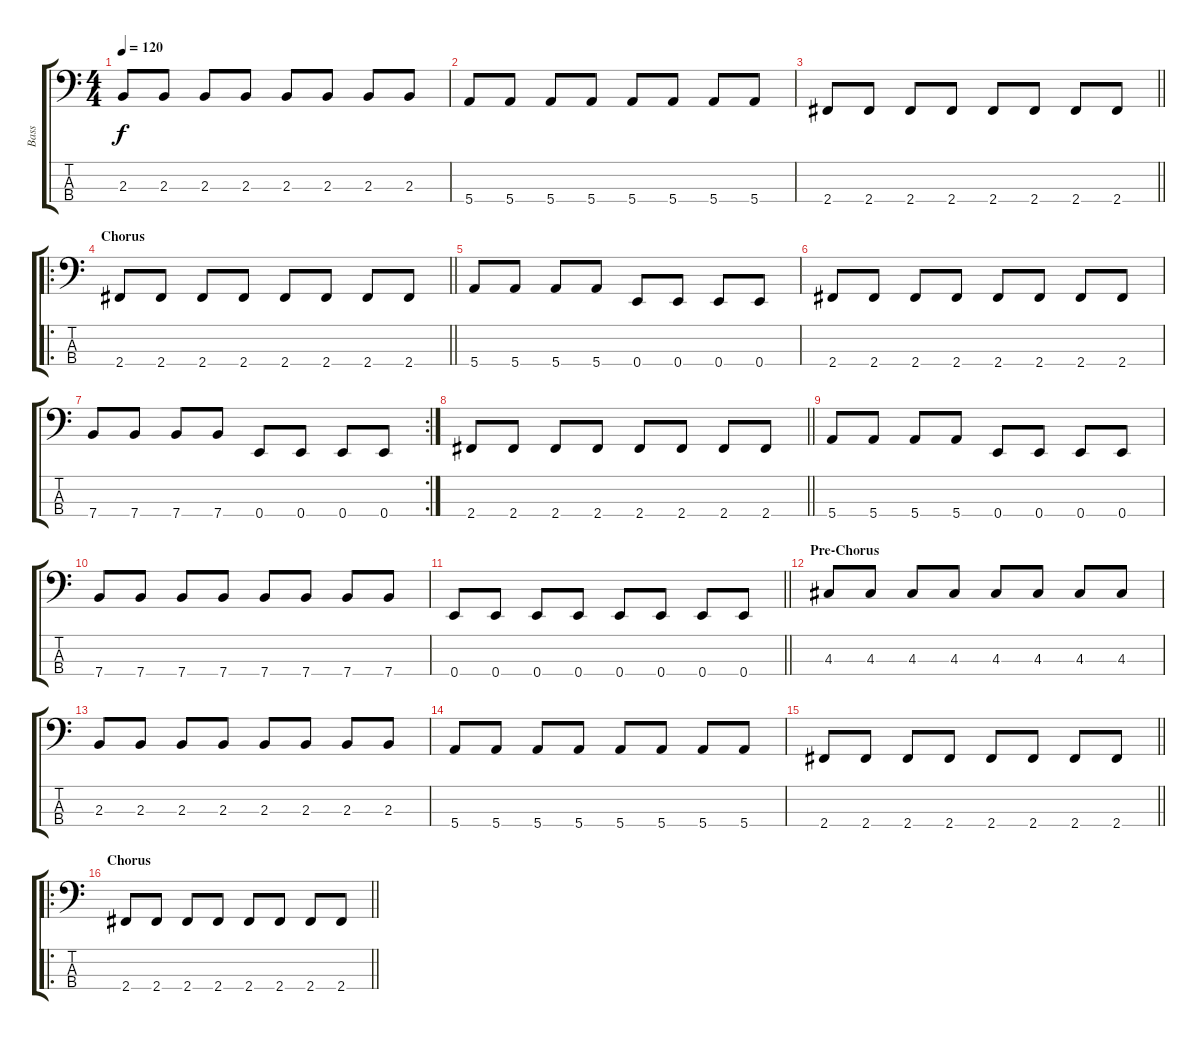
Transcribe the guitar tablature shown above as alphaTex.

\track ("Bass" "Bass") {instrument electricbasspick}
\staff {score tabs}
\tuning (G2 D2 A1 E1) {hide}
\ts (4 4)
\tempo 120
\clef f4
\ks c
2.3.8{dy f} 2.3.8 2.3.8 2.3.8 2.3.8 2.3.8 2.3.8 2.3.8 |
5.4.8 5.4.8 5.4.8 5.4.8 5.4.8 5.4.8 5.4.8 5.4.8 |
\barLineRight lightlight
2.4.8 2.4.8 2.4.8 2.4.8 2.4.8 2.4.8 2.4.8 2.4.8 |
\ro
\section ("" "Chorus")
\barLineRight lightlight
2.4.8 2.4.8 2.4.8 2.4.8 2.4.8 2.4.8 2.4.8 2.4.8 |
\section ("" "")
5.4.8 5.4.8 5.4.8 5.4.8 0.4.8 0.4.8 0.4.8 0.4.8 |
2.4.8 2.4.8 2.4.8 2.4.8 2.4.8 2.4.8 2.4.8 2.4.8 |
\rc 2
7.4.8 7.4.8 7.4.8 7.4.8 0.4.8 0.4.8 0.4.8 0.4.8 |
\barLineRight lightlight
2.4.8 2.4.8 2.4.8 2.4.8 2.4.8 2.4.8 2.4.8 2.4.8 |
5.4.8 5.4.8 5.4.8 5.4.8 0.4.8 0.4.8 0.4.8 0.4.8 |
7.4.8 7.4.8 7.4.8 7.4.8 7.4.8 7.4.8 7.4.8 7.4.8 |
\barLineRight lightlight
0.4.8 0.4.8 0.4.8 0.4.8 0.4.8 0.4.8 0.4.8 0.4.8 |
\section ("" "Pre-Chorus")
4.3.8 4.3.8 4.3.8 4.3.8 4.3.8 4.3.8 4.3.8 4.3.8 |
2.3.8 2.3.8 2.3.8 2.3.8 2.3.8 2.3.8 2.3.8 2.3.8 |
5.4.8 5.4.8 5.4.8 5.4.8 5.4.8 5.4.8 5.4.8 5.4.8 |
\barLineRight lightlight
2.4.8 2.4.8 2.4.8 2.4.8 2.4.8 2.4.8 2.4.8 2.4.8 |
\ro
\section ("" "Chorus")
\barLineRight lightlight
2.4.8 2.4.8 2.4.8 2.4.8 2.4.8 2.4.8 2.4.8 2.4.8
